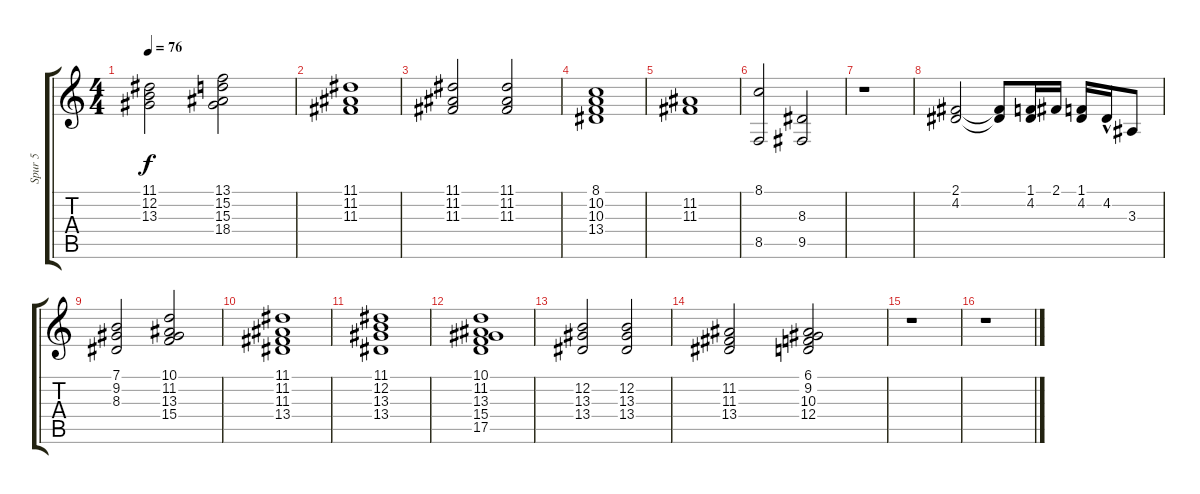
\track ("Spur 5" "Spur 5") {instrument churchorgan}
\staff {score tabs}
\tuning (E4 B3 G3 D3 A2 E2) {hide}
\ts (4 4)
\tempo 76
\clef g2
\ks c
(11.1 12.2 13.3).2{dy f} (13.1 15.2 15.3 18.4).2 |
(11.1 11.2 11.3).1 |
(11.1 11.2 11.3).2 (11.1 11.2 11.3).2 |
(8.1 10.2 10.3 13.4).1 |
(11.2 11.3).1 |
(8.1 8.5).2 (8.3 9.5).2 |
r.1 |
(2.1 4.2).2{volume 12} (2.1{t} 4.2{t}).8 (1.1 4.2).16{volume 14} 2.1.16 (1.1 4.2).16 4.2{hac}.16{volume 14} 3.3.8{volume 12} |
(7.1 9.2 8.3).2{volume 11} (10.1 11.2 13.3 15.4).2 |
(11.1 11.2 11.3 13.4).1 |
(11.1 12.2 13.3 13.4).1 |
(10.1 11.2 13.3 15.4 17.5).1{volume 10} |
(12.2 13.3 13.4).2{volume 10} (12.2 13.3 13.4).2{volume 10} |
(11.2 11.3 13.4).2{volume 9} (6.1 9.2 10.3 12.4).2{volume 9} |
r.1 |
r.1
